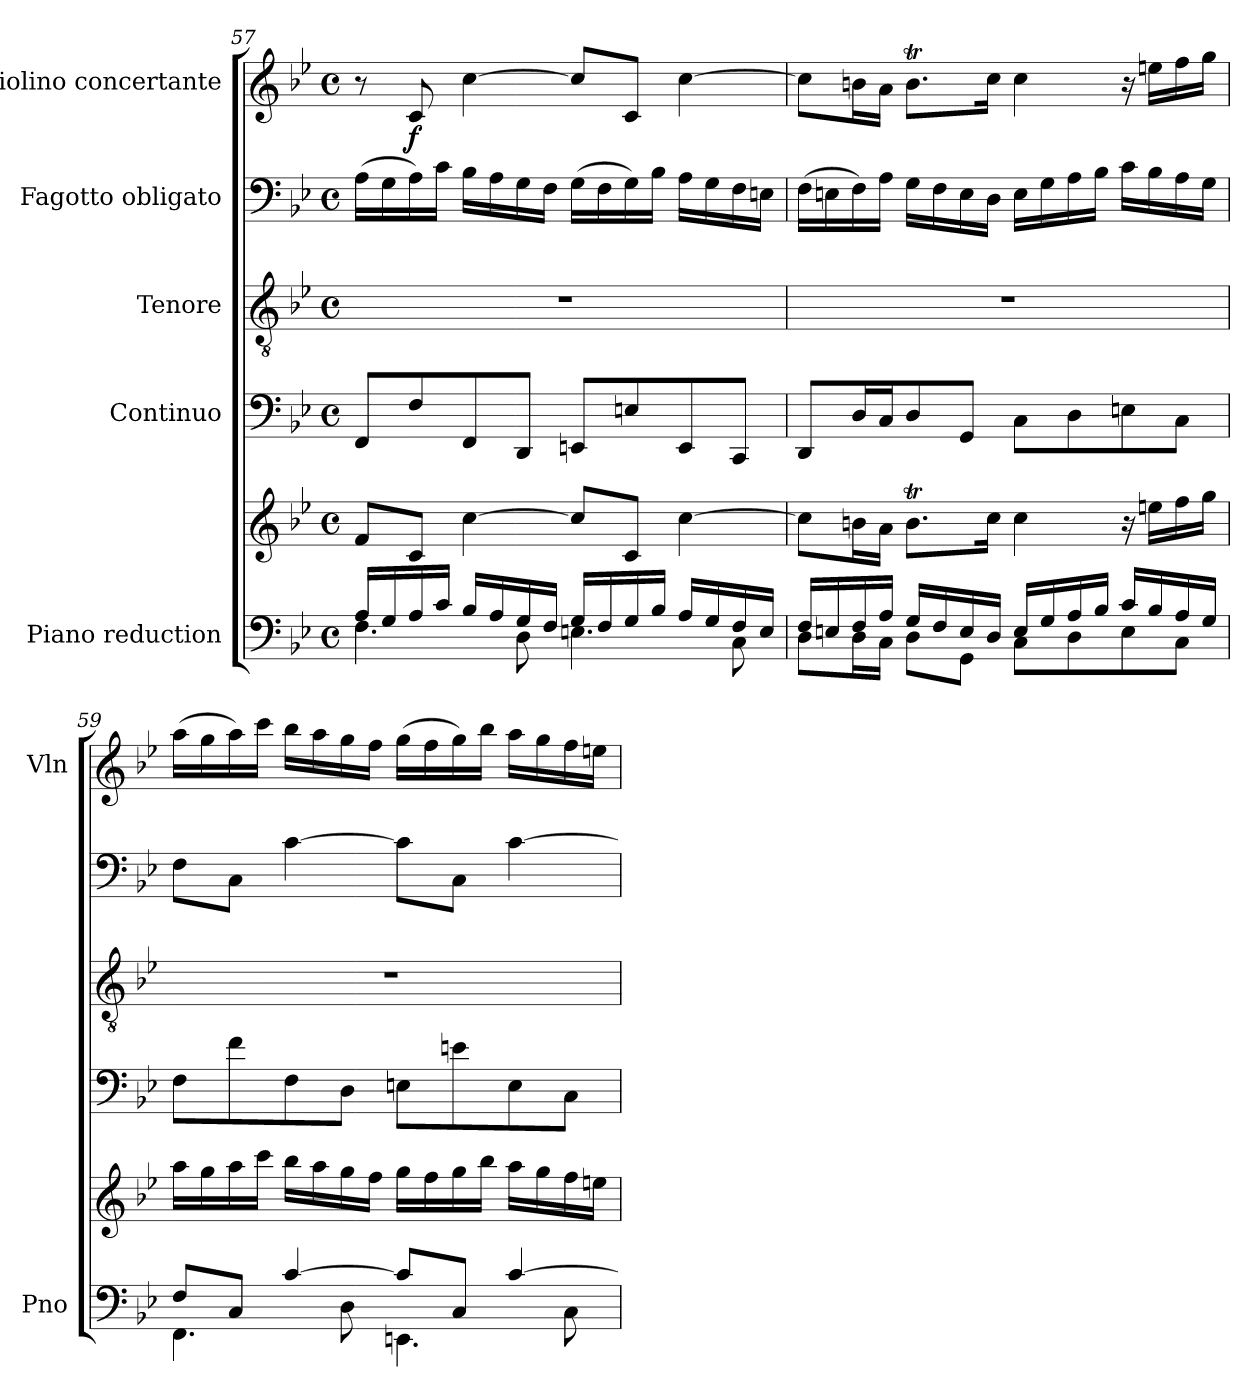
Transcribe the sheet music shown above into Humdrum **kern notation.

**kern	**kern	**kern	**kern	**kern	**kern	**dynam
*part5	*part5	*part4	*part3	*part2	*part1	*part1
*staff6	*staff5	*staff4	*staff3	*staff2	*staff1	*staff1
*I"Piano reduction	*	*I"Continuo	*I"Tenore	*I"Fagotto obligato	*I"Violino concertante	*
*I'Pno	*	*	*	*	*I'Vln	*
*clefF4	*clefG2	*clefF4	*clefGv2	*clefF4	*clefG2	*
*k[b-e-]	*k[b-e-]	*k[b-e-]	*k[b-e-]	*k[b-e-]	*k[b-e-]	*
*M4/4	*M4/4	*M4/4	*M4/4	*M4/4	*M4/4	*
*met(c)	*met(c)	*met(c)	*met(c)	*met(c)	*met(c)	*
=57	=57	=57	=57	=57	=57	=57
*^	*	*	*	*	*	*
16A/LL	4.F\	8f/L	8FF/L	1r	(16A\LL	8r	.
16G/	.	.	.	.	16G\	.	.
!	!	!	!	!	!	!	!LO:DY:b
16A/	.	8c/J	8F/	.	16A\)	8c/	f
16c/JJ	.	.	.	.	16c\JJ	.	.
16B-/LL	.	[4cc\	8FF/	.	16B-\LL	[4cc\	.
16A/	.	.	.	.	16A\	.	.
16G/	8D\	.	8DD/J	.	16G\	.	.
16F/JJ	.	.	.	.	16F\JJ	.	.
16G/LL	4.En\	8cc/L]	8EEn/L	.	(16G\LL	8cc/L]	.
16F/	.	.	.	.	16F\	.	.
16G/	.	8c/J	8En/	.	16G\)	8c/J	.
16B-/JJ	.	.	.	.	16B-\JJ	.	.
16A/LL	.	[4cc\	8EE/	.	16A\LL	[4cc\	.
16G/	.	.	.	.	16G\	.	.
16F/	8C\	.	8CC/J	.	16F\	.	.
16E/JJ	.	.	.	.	16En\JJ	.	.
=58	=58	=58	=58	=58	=58	=58	=58
16F/LL	8D\L	8cc\L]	8DD/L	1r	(16F\LL	8cc\L]	.
16En/	.	.	.	.	16En\	.	.
16F/	16D\L	16bn\L	16D/L	.	16F\)	16bn\L	.
16A/JJ	16C\JJ	16a\JJ	16C/J	.	16A\JJ	16a\JJ	.
16G/LL	8D\L	8.bt\L	8D/	.	16G\LL	8.bt\L	.
16F/	.	.	.	.	16F\	.	.
16E/	8GG\J	.	8GG/J	.	16E\	.	.
16D/JJ	.	16cc\Jk	.	.	16D\JJ	16cc\Jk	.
16E/LL	8C\L	4cc\	8C\L	.	16E\LL	4cc\	.
16G/	.	.	.	.	16G\	.	.
16A/	8D\	.	8D\	.	16A\	.	.
16B-/JJ	.	.	.	.	16B-\JJ	.	.
16c/LL	8E\	16r	8En\	.	16c\LL	16r	.
16B-/	.	16een\LL	.	.	16B-\	16een\LL	.
16A/	8C\J	16ff\	8C\J	.	16A\	16ff\	.
16G/JJ	.	16gg\JJ	.	.	16G\JJ	16gg\JJ	.
!!LO:LB:g=z
=59	=59	=59	=59	=59	=59	=59	=59
8F/L	4.FF\	16aa\LL	8F\L	1r	8F\L	(16aa\LL	.
.	.	16gg\	.	.	.	16gg\	.
8C/J	.	16aa\	8f\	.	8C\J	16aa\)	.
.	.	16ccc\JJ	.	.	.	16ccc\JJ	.
[4c/	.	16bb-\LL	8F\	.	[4c\	16bb-\LL	.
.	.	16aa\	.	.	.	16aa\	.
.	8D\	16gg\	8D\J	.	.	16gg\	.
.	.	16ff\JJ	.	.	.	16ff\JJ	.
8c/L]	4.EEn\	16gg\LL	8En\L	.	8c\L]	(16gg\LL	.
.	.	16ff\	.	.	.	16ff\	.
8C/J	.	16gg\	8en\	.	8C\J	16gg\)	.
.	.	16bb-\JJ	.	.	.	16bb-\JJ	.
[4c/	.	16aa\LL	8E\	.	[4c\	16aa\LL	.
.	.	16gg\	.	.	.	16gg\	.
.	8C\	16ff\	8C\J	.	.	16ff\	.
.	.	16een\JJ	.	.	.	16een\JJ	.
*v	*v	*	*	*	*	*	*
=	=	=	=	=	=	=
*-	*-	*-	*-	*-	*-	*-
